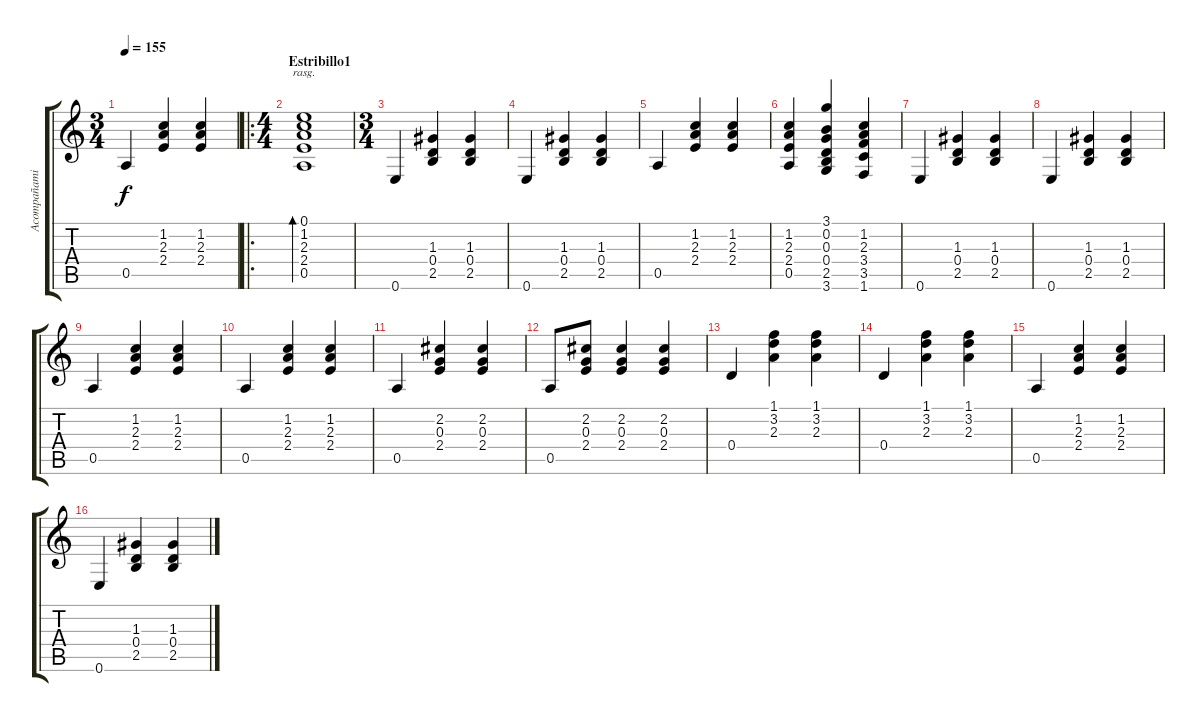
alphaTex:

\track ("Acompañamiento" "Acompañami") {instrument acousticguitarsteel}
\staff {score tabs}
\tuning (E4 B3 G3 D3 A2 E2) {hide}
\ts (3 4)
\tempo 155
\clef g2
\ks c
0.5.4{dy f} (1.2 2.3 2.4).4 (1.2 2.3 2.4).4 |
\ro
\ts (4 4)
\section ("" "Estribillo1")
(0.1 1.2 2.3 2.4 0.5).1{bd 120 rasg ii} |
\ts (3 4)
0.6.4 (1.3 0.4 2.5).4 (1.3 0.4 2.5).4 |
0.6.4 (1.3 0.4 2.5).4 (1.3 0.4 2.5).4 |
0.5.4 (1.2 2.3 2.4).4 (1.2 2.3 2.4).4 |
(1.2 2.3 2.4 0.5).4 (3.1 0.2 0.3 0.4 2.5 3.6).4 (1.2 2.3 3.4 3.5 1.6).4 |
0.6.4 (1.3 0.4 2.5).4 (1.3 0.4 2.5).4 |
0.6.4 (1.3 0.4 2.5).4 (1.3 0.4 2.5).4 |
0.5.4 (1.2 2.3 2.4).4 (1.2 2.3 2.4).4 |
0.5.4 (1.2 2.3 2.4).4 (1.2 2.3 2.4).4 |
0.5.4 (2.2 0.3 2.4).4 (2.2 0.3 2.4).4 |
0.5.8 (2.2 0.3 2.4).8 (2.2 0.3 2.4).4 (2.2 0.3 2.4).4 |
0.4.4 (1.1 3.2 2.3).4 (1.1 3.2 2.3).4 |
0.4.4 (1.1 3.2 2.3).4 (1.1 3.2 2.3).4 |
0.5.4 (1.2 2.3 2.4).4 (1.2 2.3 2.4).4 |
0.6.4 (1.3 0.4 2.5).4 (1.3 0.4 2.5).4
